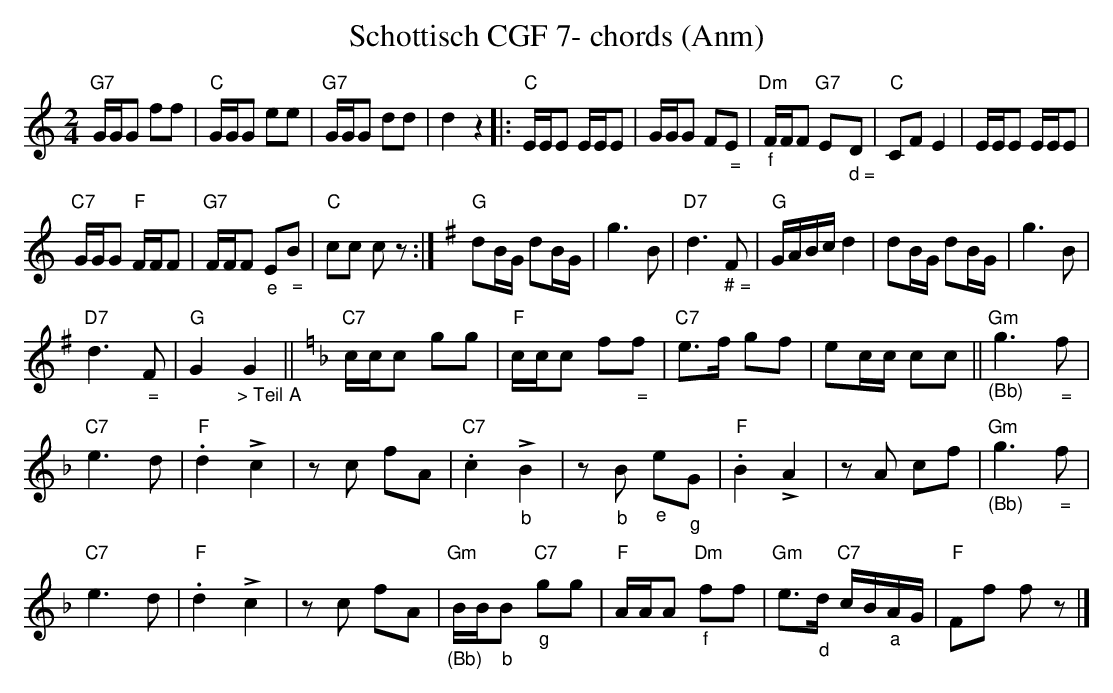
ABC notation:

X:1
T:Schottisch CGF 7- chords (Anm)
M:2/4
L:1/16
K:Cmaj%%MIDI gchordon
"G7"GGG2 f2f2 | "C"GGG2 e2e2 | "G7"GGG2 d2d2 | d4z4 |: "C"EEE2 EEE2 | GGG2 F2"_ ="E2 | \
"Dm""_f"FFF2 "G7"E2"_ d ="D2 | "C"C2F2E4 | EEE2 EEE2 |
 "C7"GGG2 "F"FFF2 | "G7"FFF2 "_e"E2"_ ="B2 | "C"c2c2 c2z2 :| [K:Gmaj] \
"G"d2BG d2BG | g6B2 | "D7"d6"_ # ="F2 | "G"GABc d4 | d2BG d2BG | g6B2 |
"D7"d6"_ ="F2 | "G"G4"_> Teil A"G4 || [K:Fmaj] "C7"ccc2 g2g2 | "F"ccc2 f2"_ ="f2 | "C7"e3f g2f2 | e2cc c2c2 || "Gm""_(Bb)"g6"_ ="f2 |
"C7"e6d2 | "F".d4!>!c4 | z2c2 f2A2 | "C7".c4"_b"!>!B4 | z2"_b"B2 "_e"e2"_g"G2 | "F".B4!>!A4 | z2A2 c2f2 | "Gm""_(Bb)"g6"_ ="f2 |
"C7"e6d2 | "F".d4!>!c4 | z2c2 f2A2 | "Gm""_(Bb)"BB"_b"B2 "C7""_g"g2g2 | "F"AAA2 "Dm""_f"f2f2 | "Gm"e3"_d"d "C7"cB"_a"AG | "F"F2f2 f2z2 |]
